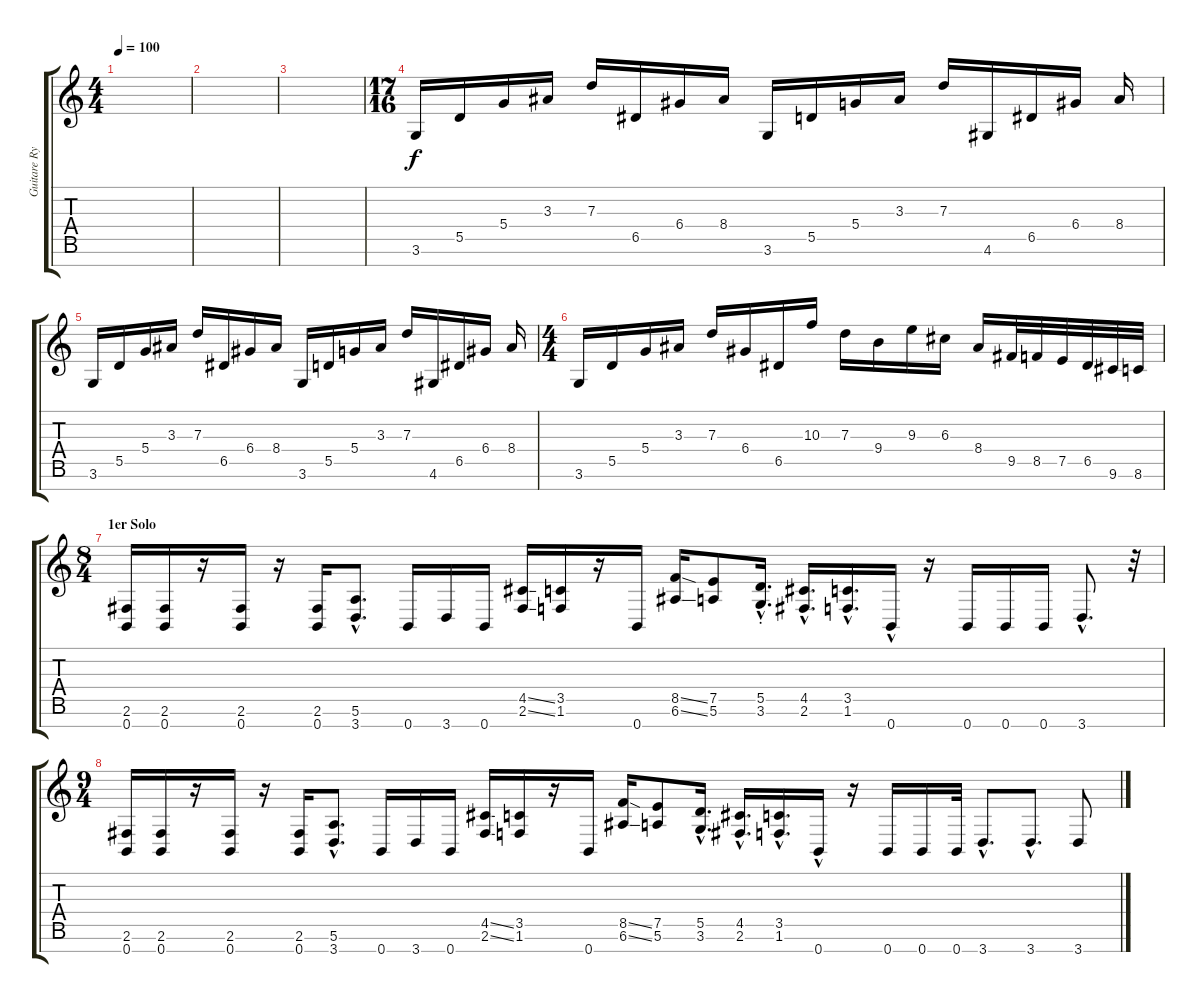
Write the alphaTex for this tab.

\track ("Guitare Rythmique" "Guitare Ry") {instrument distortionguitar}
\staff {score tabs}
\tuning (E4 B3 G3 D3 A2 E2 B1) {hide}
\ts (4 4)
\tempo 100
\clef g2
\ks c
|
|
|
\ts (17 16)
3.6.16 5.5.16 5.4.16 3.3.16 7.3.16 6.5.16 6.4.16 8.4.16 3.6.16 5.5.16 5.4.16 3.3.16 7.3.16 4.6.16 6.5.16 6.4.16 8.4.16 |
3.6.16 5.5.16 5.4.16 3.3.16 7.3.16 6.5.16 6.4.16 8.4.16 3.6.16 5.5.16 5.4.16 3.3.16 7.3.16 4.6.16 6.5.16 6.4.16 8.4.16 |
\ts (4 4)
3.6.16 5.5.16 5.4.16 3.3.16 7.3.16 6.4.16 6.5.16 10.3.16 7.3.16 9.4.16 9.3.16 6.3.16 8.4.16 9.5.32 8.5.32 7.5.32 6.5.32 9.6.32 8.6.32 |
\ts (8 4)
\section ("" "1er Solo")
(2.6 0.7).16 (2.6 0.7).16 r.16 (2.6 0.7).16 r.16 (2.6 0.7).16 (5.6{hac} 3.7{hac}).8{d} 0.7.16 3.7.16 0.7.16 (4.5{ss} 2.6{ss}).16 (3.5 1.6).16 r.16 0.7.16 (8.5{ss} 6.6{ss}).16 (7.5 5.6).8 (5.5{hac} 3.6{hac st}).16{d} (4.5{hac} 2.6{hac}).16{d} (3.5{hac} 1.6{hac}).16{d} 0.7{hac}.16 r.16 0.7.16 0.7.16 0.7.16 3.7{hac}.8{d} r.32 |
\ts (9 4)
(2.6 0.7).16 (2.6 0.7).16 r.16 (2.6 0.7).16 r.16 (2.6 0.7).16 (5.6{hac} 3.7{hac}).8{d} 0.7.16 3.7.16 0.7.16 (4.5{ss} 2.6{ss}).16 (3.5 1.6).16 r.16 0.7.16 (8.5{ss} 6.6{ss}).16 (7.5 5.6).8 (5.5{hac} 3.6{hac}).16{d} (4.5{hac} 2.6{hac}).16{d} (3.5{hac} 1.6{hac}).16{d} 0.7{hac}.16 r.16 0.7.16 0.7.16 0.7.32 3.7{hac}.8{d} 3.7{hac}.8{d} 3.7.8
